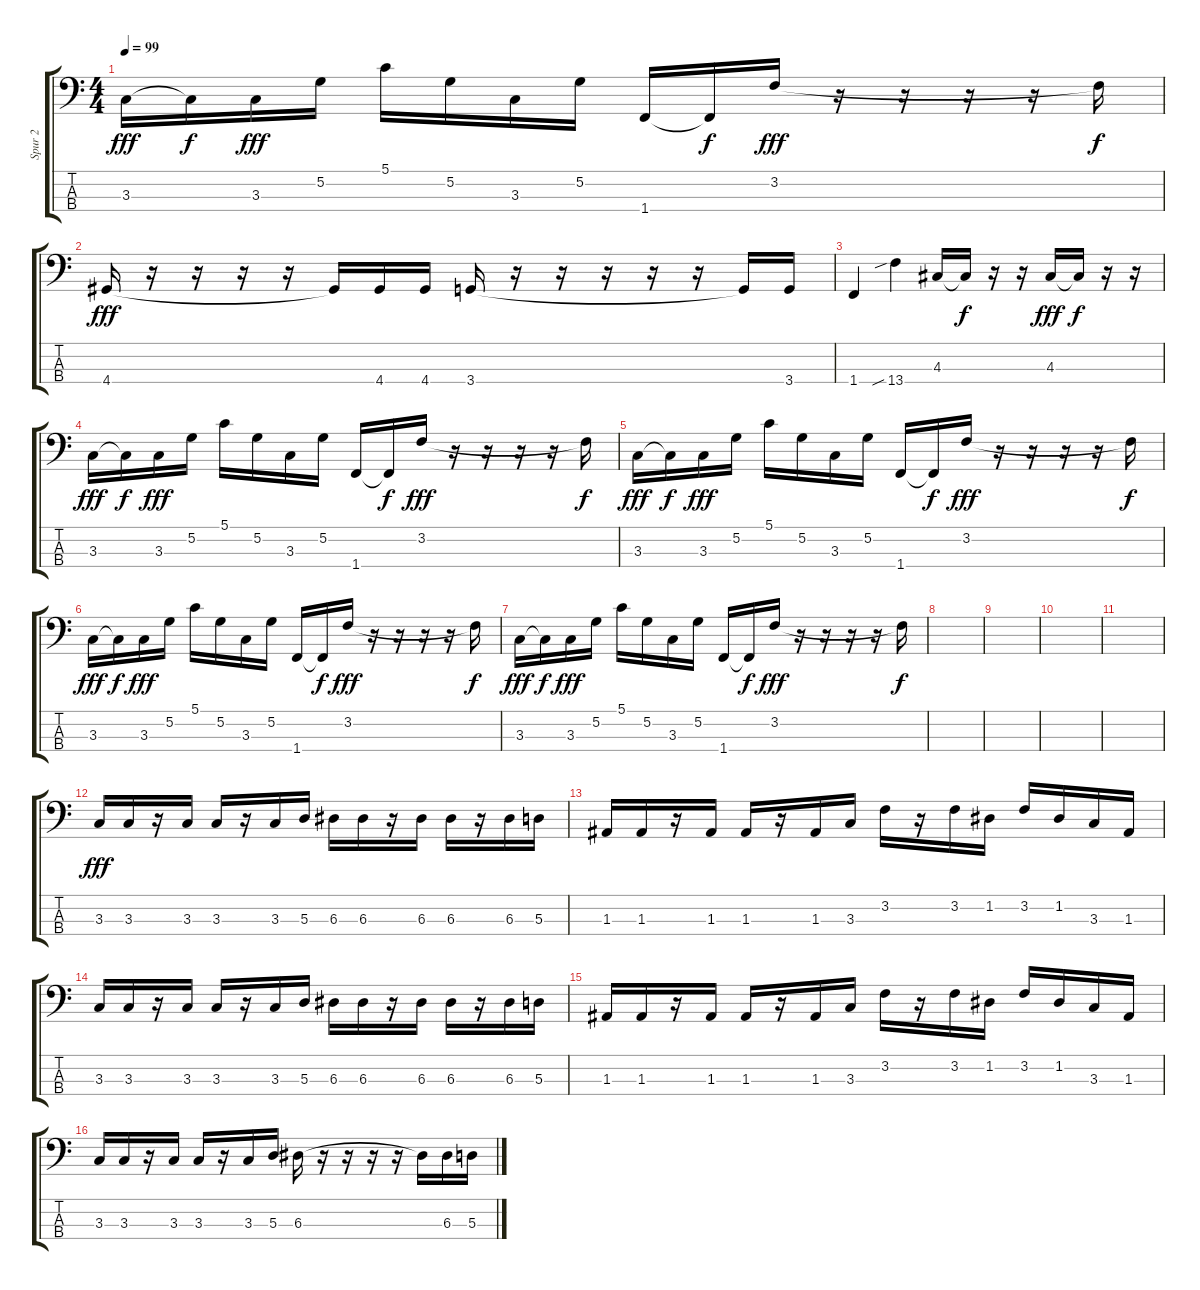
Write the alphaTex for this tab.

\track ("Spur 2" "Spur 2") {instrument electricbassfinger}
\staff {score tabs}
\tuning (G2 D2 A1 E1) {hide}
\ts (4 4)
\tempo 99
\clef f4
\ks c
3.3.16{dy fff} 3.3{t}.16{dy f} 3.3.16{dy fff} 5.2.16 5.1.16 5.2.16 3.3.16 5.2.16 1.4.16 1.4{t}.16{dy f} 3.2.16{dy fff} r.16 r.16 r.16 r.16 3.2{t}.16{dy f} |
4.4.16{dy fff} r.16 r.16 r.16 r.16 4.4{t}.16 4.4.16 4.4.16 3.4.16 r.16 r.16 r.16 r.16 r.16 3.4{t}.16 3.4.16 |
1.4.4 13.4{sib}.4 4.3.16 4.3{t}.16{dy f} r.16 r.16 4.3.16{dy fff} 4.3{t}.16{dy f} r.16 r.16 |
3.3.16{dy fff} 3.3{t}.16{dy f} 3.3.16{dy fff} 5.2.16 5.1.16 5.2.16 3.3.16 5.2.16 1.4.16 1.4{t}.16{dy f} 3.2.16{dy fff} r.16 r.16 r.16 r.16 3.2{t}.16{dy f} |
3.3.16{dy fff} 3.3{t}.16{dy f} 3.3.16{dy fff} 5.2.16 5.1.16 5.2.16 3.3.16 5.2.16 1.4.16 1.4{t}.16{dy f} 3.2.16{dy fff} r.16 r.16 r.16 r.16 3.2{t}.16{dy f} |
3.3.16{dy fff} 3.3{t}.16{dy f} 3.3.16{dy fff} 5.2.16 5.1.16 5.2.16 3.3.16 5.2.16 1.4.16 1.4{t}.16{dy f} 3.2.16{dy fff} r.16 r.16 r.16 r.16 3.2{t}.16{dy f} |
3.3.16{dy fff} 3.3{t}.16{dy f} 3.3.16{dy fff} 5.2.16 5.1.16 5.2.16 3.3.16 5.2.16 1.4.16 1.4{t}.16{dy f} 3.2.16{dy fff} r.16 r.16 r.16 r.16 3.2{t}.16{dy f} |
|
|
|
|
3.3.16{dy fff} 3.3.16 r.16 3.3.16 3.3.16 r.16 3.3.16 5.3.16 6.3.16 6.3.16 r.16 6.3.16 6.3.16 r.16 6.3.16 5.3.16 |
1.3.16 1.3.16 r.16 1.3.16 1.3.16 r.16 1.3.16 3.3.16 3.2.16 r.16 3.2.16 1.2.16 3.2.16 1.2.16 3.3.16 1.3.16 |
3.3.16 3.3.16 r.16 3.3.16 3.3.16 r.16 3.3.16 5.3.16 6.3.16 6.3.16 r.16 6.3.16 6.3.16 r.16 6.3.16 5.3.16 |
1.3.16 1.3.16 r.16 1.3.16 1.3.16 r.16 1.3.16 3.3.16 3.2.16 r.16 3.2.16 1.2.16 3.2.16 1.2.16 3.3.16 1.3.16 |
3.3.16 3.3.16 r.16 3.3.16 3.3.16 r.16 3.3.16 5.3.16 6.3.16 r.16 r.16 r.16 r.16 6.3{t}.16 6.3.16 5.3.16
